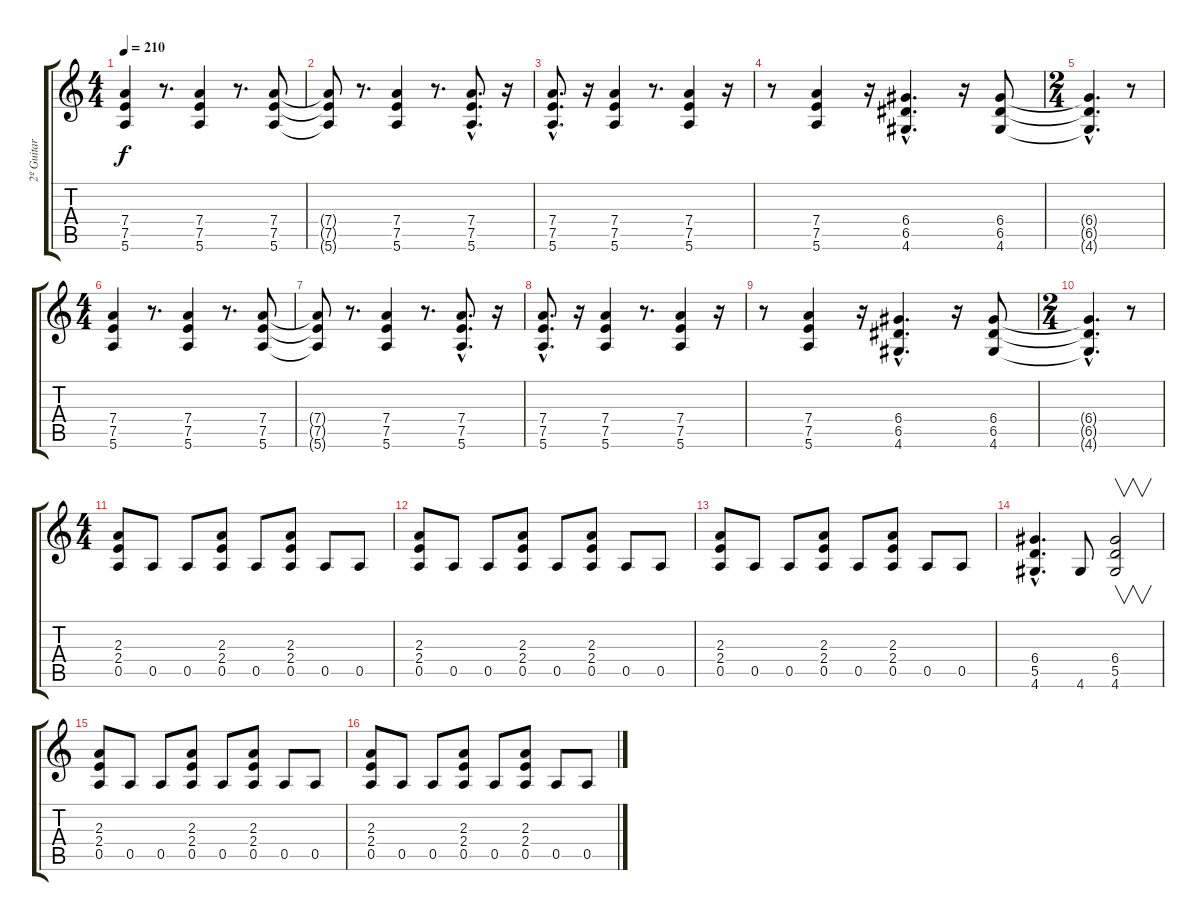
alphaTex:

\track ("2º Guitar" "2º Guitar") {instrument overdrivenguitar}
\staff {score tabs}
\tuning (E4 B3 G3 D3 A2 E2) {hide}
\ts (4 4)
\tempo 210
\clef g2
\ks c
(7.4 7.5 5.6).4{dy f} r.8{d} (7.4 7.5 5.6).4 r.8{d} (7.4 7.5 5.6).8 |
(7.4{t} 7.5{t} 5.6{t}).8 r.8{d} (7.4 7.5 5.6).4 r.8{d} (7.4{hac} 7.5{hac} 5.6{hac}).8{d} r.16 |
(7.4{hac} 7.5{hac} 5.6{hac}).8{d} r.16 (7.4 7.5 5.6).4 r.8{d} (7.4 7.5 5.6).4 r.16 |
r.8 (7.4 7.5 5.6).4 r.16 (6.4{hac} 6.5{hac} 4.6{hac}).4{d} r.16 (6.4 6.5 4.6).8 |
\ts (2 4)
(6.4{hac t} 6.5{hac t} 4.6{hac t}).4{d} r.8 |
\ts (4 4)
(7.4 7.5 5.6).4 r.8{d} (7.4 7.5 5.6).4 r.8{d} (7.4 7.5 5.6).8 |
(7.4{t} 7.5{t} 5.6{t}).8 r.8{d} (7.4 7.5 5.6).4 r.8{d} (7.4{hac} 7.5{hac} 5.6{hac}).8{d} r.16 |
(7.4{hac} 7.5{hac} 5.6{hac}).8{d} r.16 (7.4 7.5 5.6).4 r.8{d} (7.4 7.5 5.6).4 r.16 |
r.8 (7.4 7.5 5.6).4 r.16 (6.4{hac} 6.5{hac} 4.6{hac}).4{d} r.16 (6.4 6.5 4.6).8 |
\ts (2 4)
(6.4{hac t} 6.5{hac t} 4.6{hac t}).4{d} r.8 |
\ts (4 4)
(2.3 2.4 0.5).8 0.5.8 0.5.8 (2.3 2.4 0.5).8 0.5.8 (2.3 2.4 0.5).8 0.5.8 0.5.8 |
(2.3 2.4 0.5).8 0.5.8 0.5.8 (2.3 2.4 0.5).8 0.5.8 (2.3 2.4 0.5).8 0.5.8 0.5.8 |
(2.3 2.4 0.5).8 0.5.8 0.5.8 (2.3 2.4 0.5).8 0.5.8 (2.3 2.4 0.5).8 0.5.8 0.5.8 |
(6.4{hac} 5.5{hac} 4.6{hac}).4{d} 4.6.8 (6.4 5.5 4.6).2{v} |
(2.3 2.4 0.5).8 0.5.8 0.5.8 (2.3 2.4 0.5).8 0.5.8 (2.3 2.4 0.5).8 0.5.8 0.5.8 |
(2.3 2.4 0.5).8 0.5.8 0.5.8 (2.3 2.4 0.5).8 0.5.8 (2.3 2.4 0.5).8 0.5.8 0.5.8
